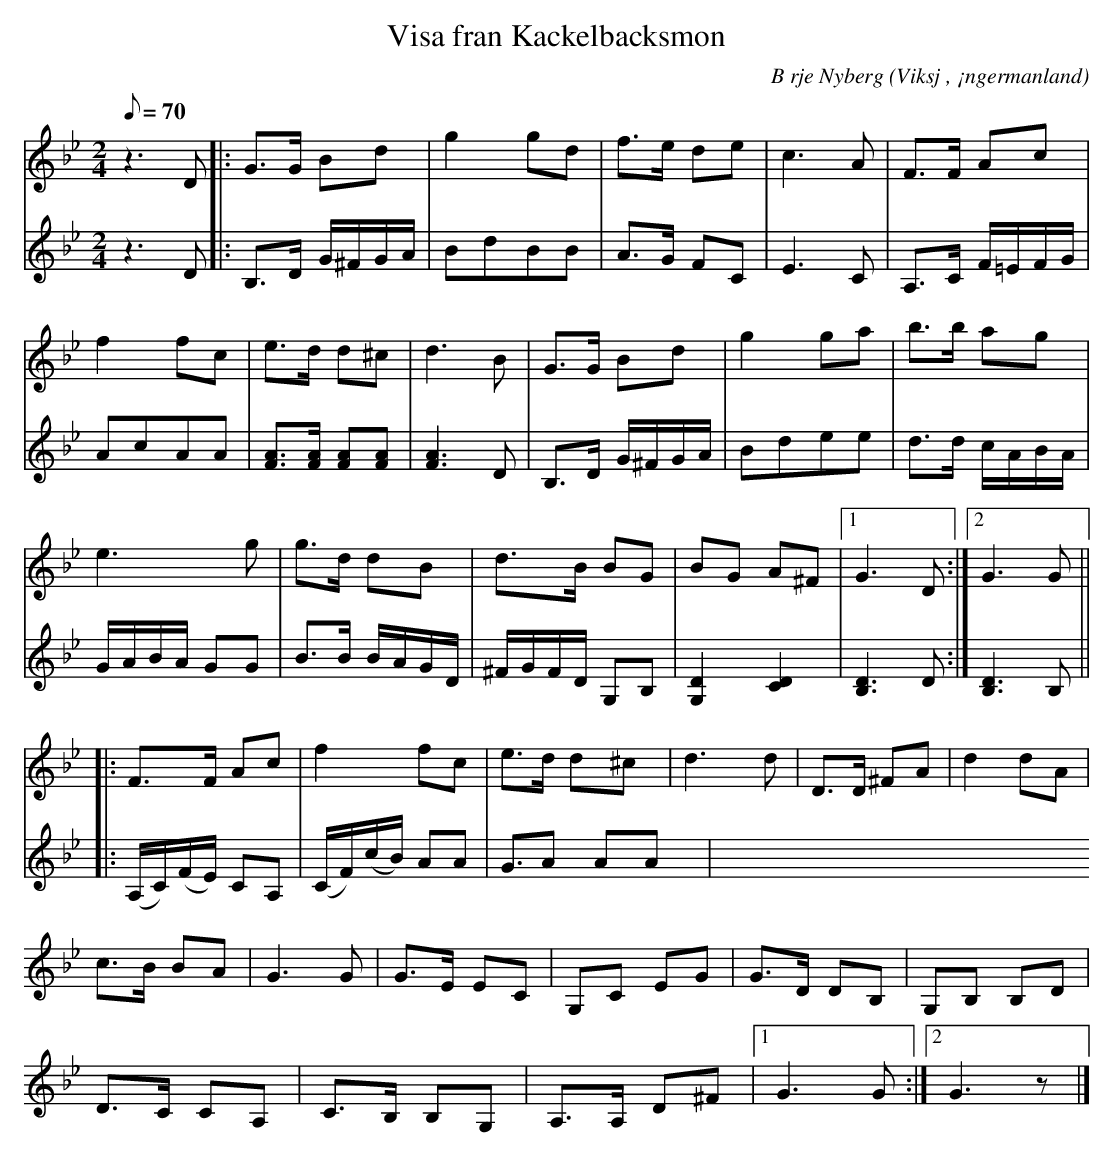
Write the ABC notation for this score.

X:1
T:Visa fran Kackelbacksmon
C:B rje Nyberg
O:Viksj , ¡ngermanland
M:2/4
L:1/8
Q:70
K:Gm
V:1
z2> D2|: G>G Bd | g2 gd | f>e de | c2>A2 | F>F Ac |
f2 fc | e>d d^c | d2>B2 | G>G Bd |g2 ga | b>b ag |
e2> g2 | g>d dB |d>B BG |BG A^F |1 G2> D2 :|2 G2> G2 ||
|: F>F Ac | f2 fc | e>d d^c | d2>d2 | D>D ^FA | d2 dA |
c>B BA |G2> G2 | G>E EC | G,C EG | G>D DB, | G,B, B,D |
D>C CA, | C>B, B,G, | A,>A, D^F |1 G2> G2 :|2 G2> z2 |]
V:2
z2> D2 |: B,>D G/2^F/2G/2A/2 | BdBB | A>G FC | E2>C2 | A,>C F/2=E/2F/2G/2 |
AcAA | [AF]>[AF] [AF][AF] | [A2F2]> D2 | B,>D G/2^F/2G/2A/2 | Bdee | d>d c/2A/2B/2A/2 |
G/2A/2B/2A/2 GG | B>B B/2A/2G/2D/2 | ^F/2G/2F/2D/2 G,B, | [G,2D2] [C2D2] | [D2B,2]> D2 :| [D2B,2]> B,2 ||
|: (A,/2C/2)(F/2E/2) CA, | (C/2F/2)(c/2B/2) AA | G>A2 AA |
